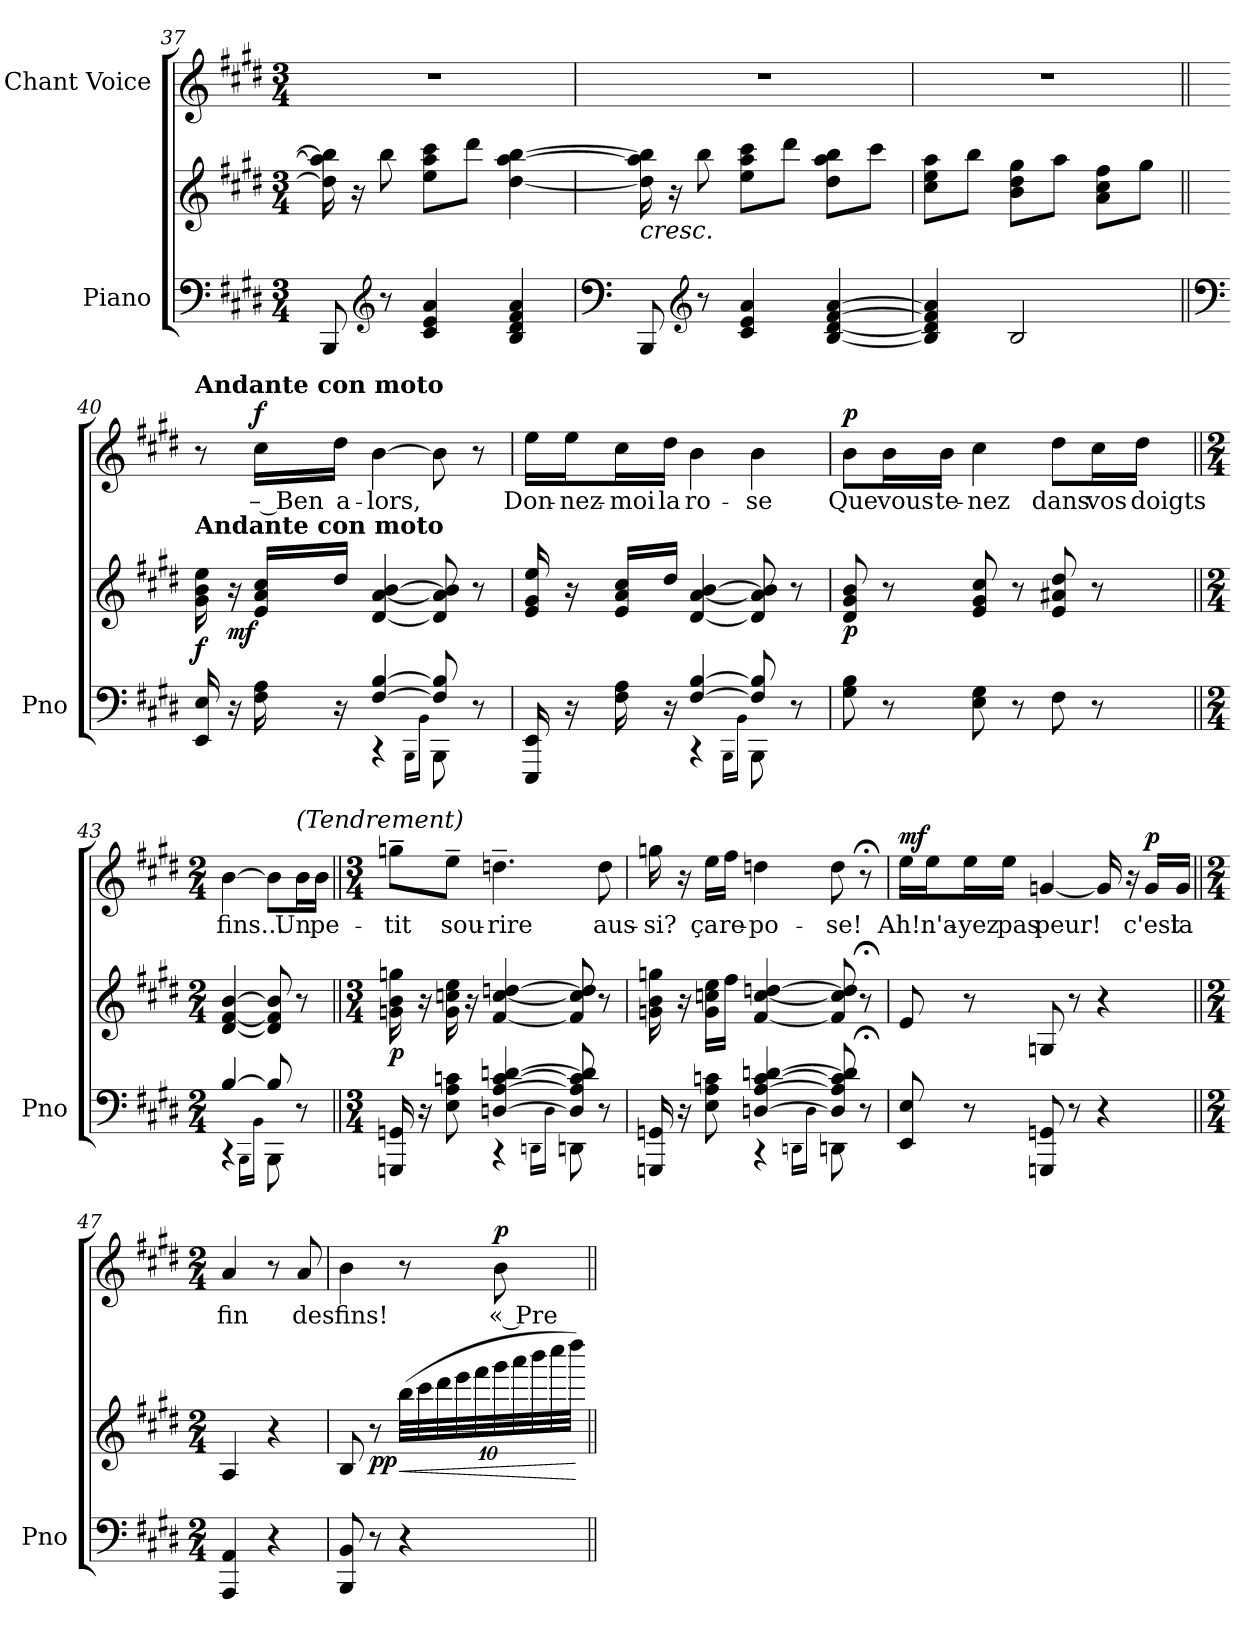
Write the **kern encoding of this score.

**kern	**kern	**dynam	**kern	**text	**dynam
*part2	*part2	*part2	*part1	*part1	*part1
*staff3	*staff2	*staff2/3	*staff1	*staff1	*staff1
*I"Piano	*	*	*I"Chant Voice	*	*
*I'Pno	*	*	*	*	*
*clefF4	*clefG2	*	*clefG2	*	*
*k[f#c#g#d#]	*k[f#c#g#d#]	*	*k[f#c#g#d#]	*	*
*M3/4	*M3/4	*	*M3/4	*	*
=37	=37	=37	=37	=37	=37
!	!	!LO:DY:b	!	!	!
!	!	!LO:DY:n=1:b	!	!	!
8BBB/	16dd#\] 16aa\] 16bb\]	other-dynamics f	2.r	.	.
.	16r	.	.	.	.
*clefG2	*	*	*	*	*
8r	8bb\	.	.	.	.
4c#/ 4e/ 4a/	8ee\ 8aa\ 8ccc#\L	.	.	.	.
.	8ddd#\J	.	.	.	.
4B/ 4d#/ 4f#/ 4a/	[4dd#\ [4aa\ [4bb\	.	.	.	.
=38	=38	=38	=38	=38	=38
*clefF4	*	*	*	*	*
!	!LO:TX:b:i:t=cresc.	!	!	!	!
8BBB/	16dd#\] 16aa\] 16bb\]	.	2.r	.	.
.	16r	.	.	.	.
*clefG2	*	*	*	*	*
8r	8bb\	.	.	.	.
4c#/ 4e/ 4a/	8ee\ 8aa\ 8ccc#\L	.	.	.	.
.	8ddd#\J	.	.	.	.
[4B/ [4d#/ [>4f#/ [4a/	8dd#\ 8aa\ 8bb\L	.	.	.	.
.	8ccc#\J	.	.	.	.
=39	=39	=39	=39	=39	=39
4B/] 4d#/] 4f#/] 4a/]	8cc#\ 8ee\ 8aa\L	.	2.r	.	.
.	8bb\J	.	.	.	.
2B/	8b\ 8dd#\ 8gg#\L	.	.	.	.
.	8aa\J	.	.	.	.
.	8a\ 8cc#\ 8ff#\L	.	.	.	.
.	8gg#\J	.	.	.	.
=40||	=40||	=40||	=40||	=40||	=40||
*clefF4	*	*	*	*	*
*^	*	*	*	*	*
!	!	!	!	!LO:TX:a:B:t=Andante con moto	!	!
!	!	!LO:TX:a:B:t=Andante con moto	!	!	!	!
!	!	!	!LO:DY:b	!	!	!
16EE/ 16E/	4ryy	16g#\ 16b\ 16ee\	f	8r	.	.
!	!	!	!LO:DY:b	!	!	!
16r	.	16r	mf	.	.	.
!	!	!	!	!	!	!LO:DY:a
16F#\ 16A\	.	16e/ 16a/ 16cc#/LL	.	16cc#\LL	– Ben	f
16r	.	16dd#/JJ	.	16dd#\JJ	a-	.
[4F#/ [4B/	4r	[4d#/ [4a/ [4b/	.	[4b\	-lors,	.
.	16qBBB\LL	.	.	.	.	.
.	16qBB\JJ	.	.	.	.	.
8F#/] 8B/]	8BBB\	8d#/] 8a/] 8b/]	.	8b\]	.	.
8r	8ryy	8r	.	8r	.	.
=41	=41	=41	=41	=41	=41	=41
16EEE/ 16EE/	4ryy	16e/ 16g#/ 16ee/	.	16ee\LL	Don-	.
16r	.	16r	.	16ee\J	-nez-	.
16F#\ 16A\	.	16e/ 16a/ 16cc#/LL	.	16cc#\L	moi	.
16r	.	16dd#/JJ	.	16dd#\JJ	la	.
[4F#/ [4B/	4r	[4d#/ [4a/ [4b/	.	4b\	ro-	.
.	16qBBB\LL	.	.	.	.	.
.	16qBB\JJ	.	.	.	.	.
8F#/] 8B/]	8BBB\	8d#/] 8a/] 8b/]	.	4b\	-se	.
8r	8ryy	8r	.	.	.	.
=42	=42	=42	=42	=42	=42	=42
!	!	!	!LO:DY:b	!	!	!LO:DY:a
*v	*v	*	*	*	*	*
8G#\ 8B\	8d#/ 8g#/ 8b/	p	8b\L	Que	p
8r	8r	.	16b\L	vous	.
.	.	.	16b\JJ	te-	.
8E\ 8G#\	8e/ 8g#/ 8cc#/	.	4cc#\	-nez	.
8r	8r	.	.	.	.
8F#\	8e/ 8a#X/ 8dd#/	.	8dd#\L	dans	.
8r	8r	.	16cc#\L	vos	.
.	.	.	16dd#\JJ	doigts	.
=43||	=43||	=43||	=43||	=43||	=43||
*M2/4	*M2/4	*	*M2/4	*	*
*^	*	*	*	*	*
[4B/	4r	[4d#/ [>4f#/ [4b/	.	[4b\	fins...	.
.	16qBBB\LL	.	.	.	.	.
.	16qBB\JJ	.	.	.	.	.
8B/]	8BBB\	8d#/] 8f#/] 8b/]	.	8b\L]	.	.
!	!	!	!	!LO:TX:i:t=(Tendrement)	!	!
8r	8ryy	8r	.	16b\L	Un	.
.	.	.	.	16b\JJ	pe-	.
=44||	=44||	=44||	=44||	=44||	=44||	=44||
*M3/4	*	*M3/4	*	*M3/4	*	*
!	!	!	!LO:DY:b	!	!	!
16GGGn/ 16GGn/	4ryy	16gn\ 16b\ 16ggn\	p	8ggn~\L	-tit	.
16r	.	16r	.	.	.	.
8E\ 8A\ 8cn\	.	16g\ 16ccn\ 16ee\	.	8ee~\J	sou-	.
.	.	16r	.	.	.	.
[4Dn/ [4A/ [4c/ [4dn/	4r	[4f#/ [4cc/ [4ddn/	.	4.ddn~\	-rire	.
.	16qDDn\LL	.	.	.	.	.
.	16qD\JJ	.	.	.	.	.
8D/] 8A/] 8c/] 8d/]	8DD\	8f#/] 8cc/] 8dd/]	.	.	.	.
8r	8ryy	8r	.	8dd\	aus-	.
=45	=45	=45	=45	=45	=45	=45
16GGGn/ 16GGn/	4ryy	16gn\ 16b\ 16ggn\	.	16ggn\	-si?	.
16r	.	16r	.	16r	.	.
8E\ 8A\ 8cn\	.	16g\ 16ccn\ 16ee\LL	.	16ee\LL	ça	.
.	.	16ff#\JJ	.	16ff#\JJ	re-	.
[4Dn/ [4A/ [4c/ [4dn/	4r	[4f#/ [4cc/ [4ddn/	.	4ddn\	-po-	.
.	16qDDn\LL	.	.	.	.	.
.	16qD\JJ	.	.	.	.	.
8D/] 8A/] 8c/] 8d/]	8DD\	8f#/] 8cc/] 8dd/]	.	8dd\	-se!	.
8r;<	8ryy	8r;<	.	8r;<	.	.
=46	=46	=46	=46	=46	=46	=46
!	!	!	!	!	!	!LO:DY:a
*v	*v	*	*	*	*	*
8EE/ 8E/	8e/	.	16ee\LL	Ah!	mf
.	.	.	16ee\J	n'a-	.
8r	8r	.	16ee\L	-yez	.
.	.	.	16ee\JJ	pas	.
8GGGn/ 8GGn/	8Gn/	.	[4gn/	peur!	.
8r	8r	.	.	.	.
4r	4r	.	16g/]	.	.
.	.	.	16r	.	.
!	!	!	!	!	!LO:DY:a
.	.	.	16g/LL	c'est	p
.	.	.	16g/JJ	la	.
=47||	=47||	=47||	=47||	=47||	=47||
*M2/4	*M2/4	*	*M2/4	*	*
4AAA/ 4AA/	4A/	.	4a/	fin	.
4r	4r	.	8r	.	.
.	.	.	8a/	des	.
=48	=48	=48	=48	=48	=48
8BBB/ 8BB/	8B/	.	4b\	fins!	.
!	!	!LO:DY:b	!	!	!
8r	8r	pp	.	.	.
!	!	!LO:HP:b	!	!	!
4r	(40bb\LLL	<	8r	.	.
.	40ccc#\	.	.	.	.
.	40ddd#\	.	.	.	.
.	40eee\	.	.	.	.
.	40fff#\	.	.	.	.
!	!	!	!	!	!LO:DY:a
.	40ggg#\	.	8b\	« Pre-	p
.	40aaa\	.	.	.	.
.	40bbb\	.	.	.	.
.	40cccc#\	.	.	.	.
.	40dddd#\JJJ)	.	.	.	.
.	.	[	.	.	.
=||	=||	=||	=||	=||	=||
*-	*-	*-	*-	*-	*-
